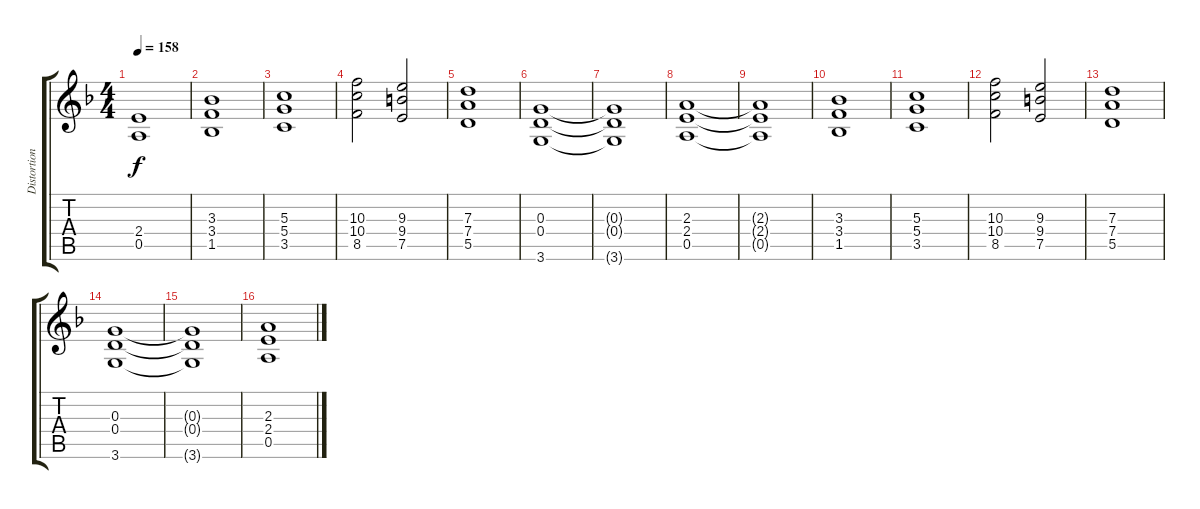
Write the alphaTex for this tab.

\track ("Distortion Gtr" "Distortion") {instrument distortionguitar}
\staff {score tabs}
\tuning (E4 B3 G3 D3 A2 E2) {hide}
\ts (4 4)
\tempo 158
\clef g2
\ks f
(2.4 0.5).1{dy f} |
(3.3 3.4 1.5).1 |
(5.3 5.4 3.5).1 |
(10.3 10.4 8.5).2 (9.3 9.4 7.5).2 |
(7.3 7.4 5.5).1 |
(0.3 0.4 3.6).1 |
(0.3{t} 0.4{t} 3.6{t}).1 |
(2.3 2.4 0.5).1 |
(2.3{t} 2.4{t} 0.5{t}).1 |
(3.3 3.4 1.5).1 |
(5.3 5.4 3.5).1 |
(10.3 10.4 8.5).2 (9.3 9.4 7.5).2 |
(7.3 7.4 5.5).1 |
(0.3 0.4 3.6).1 |
(0.3{t} 0.4{t} 3.6{t}).1 |
(2.3 2.4 0.5).1
